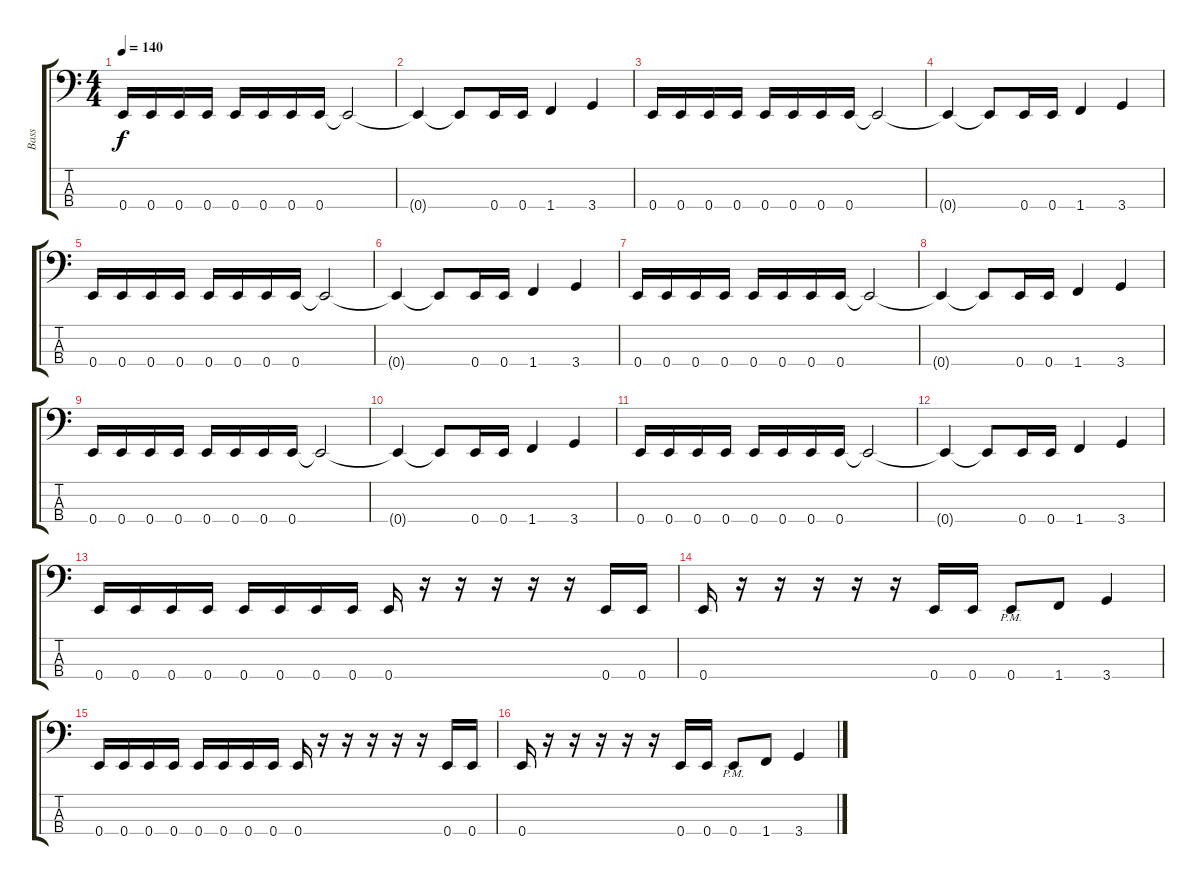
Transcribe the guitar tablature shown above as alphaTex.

\track ("Bass" "Bass") {instrument electricbassfinger}
\staff {score tabs}
\tuning (G2 D2 A1 E1) {hide}
\ts (4 4)
\tempo 140
\clef f4
\ks c
0.4.16{dy f} 0.4.16 0.4.16 0.4.16 0.4.16 0.4.16 0.4.16 0.4.16 0.4{t}.2 |
0.4{t}.4 0.4{t}.8 0.4.16 0.4.16 1.4.4 3.4.4 |
0.4.16 0.4.16 0.4.16 0.4.16 0.4.16 0.4.16 0.4.16 0.4.16 0.4{t}.2 |
0.4{t}.4 0.4{t}.8 0.4.16 0.4.16 1.4.4 3.4.4 |
0.4.16 0.4.16 0.4.16 0.4.16 0.4.16 0.4.16 0.4.16 0.4.16 0.4{t}.2 |
0.4{t}.4 0.4{t}.8 0.4.16 0.4.16 1.4.4 3.4.4 |
0.4.16 0.4.16 0.4.16 0.4.16 0.4.16 0.4.16 0.4.16 0.4.16 0.4{t}.2 |
0.4{t}.4 0.4{t}.8 0.4.16 0.4.16 1.4.4 3.4.4 |
0.4.16 0.4.16 0.4.16 0.4.16 0.4.16 0.4.16 0.4.16 0.4.16 0.4{t}.2 |
0.4{t}.4 0.4{t}.8 0.4.16 0.4.16 1.4.4 3.4.4 |
0.4.16 0.4.16 0.4.16 0.4.16 0.4.16 0.4.16 0.4.16 0.4.16 0.4{t}.2 |
0.4{t}.4 0.4{t}.8 0.4.16 0.4.16 1.4.4 3.4.4 |
0.4.16 0.4.16 0.4.16 0.4.16 0.4.16 0.4.16 0.4.16 0.4.16 0.4.16 r.16 r.16 r.16 r.16 r.16 0.4.16 0.4.16 |
0.4.16 r.16 r.16 r.16 r.16 r.16 0.4.16 0.4.16 0.4{pm}.8 1.4.8 3.4.4 |
0.4.16 0.4.16 0.4.16 0.4.16 0.4.16 0.4.16 0.4.16 0.4.16 0.4.16 r.16 r.16 r.16 r.16 r.16 0.4.16 0.4.16 |
0.4.16 r.16 r.16 r.16 r.16 r.16 0.4.16 0.4.16 0.4{pm}.8 1.4.8 3.4.4
